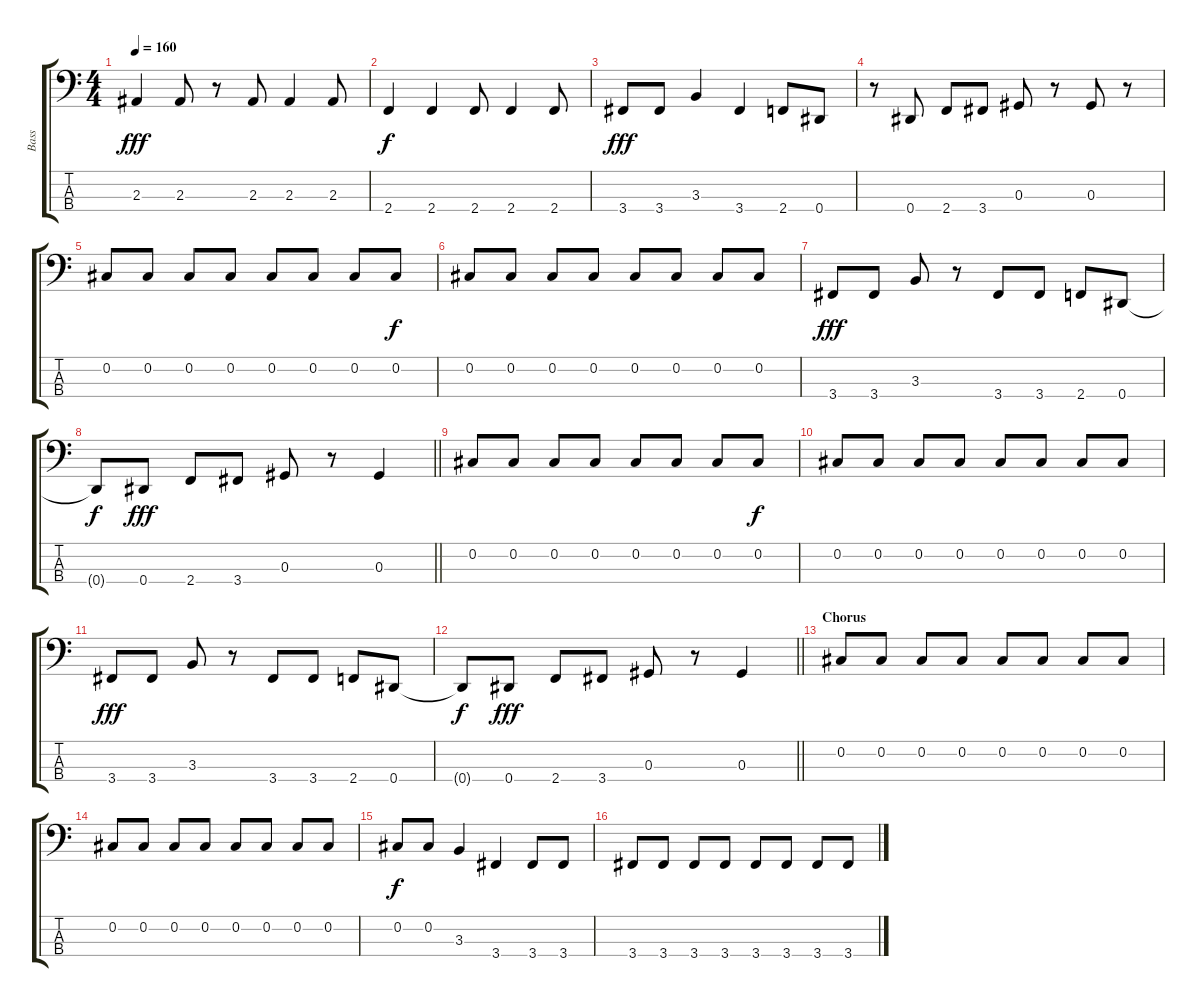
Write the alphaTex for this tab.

\track ("Bass" "Bass") {instrument electricbasspick}
\staff {score tabs}
\tuning (Gb2 Db2 Ab1 Eb1) {hide}
\ts (4 4)
\tempo 160
\clef f4
\ks c
2.3.4{dy fff} 2.3.8 r.8 2.3.8 2.3.4 2.3.8 |
2.4.4{dy f} 2.4.4 2.4.8 2.4.4 2.4.8 |
3.4.8{dy fff} 3.4.8 3.3.4 3.4.4 2.4.8 0.4.8 |
r.8 0.4.8 2.4.8 3.4.8 0.3.8 r.8 0.3.8 r.8 |
0.2.8 0.2.8 0.2.8 0.2.8 0.2.8 0.2.8 0.2.8 0.2.8{dy f} |
0.2.8 0.2.8 0.2.8 0.2.8 0.2.8 0.2.8 0.2.8 0.2.8 |
3.4.8{dy fff} 3.4.8 3.3.8 r.8 3.4.8 3.4.8 2.4.8 0.4.8 |
\barLineRight lightlight
0.4{t}.8{dy f} 0.4.8{dy fff} 2.4.8 3.4.8 0.3.8 r.8 0.3.4 |
0.2.8 0.2.8 0.2.8 0.2.8 0.2.8 0.2.8 0.2.8 0.2.8{dy f} |
0.2.8 0.2.8 0.2.8 0.2.8 0.2.8 0.2.8 0.2.8 0.2.8 |
3.4.8{dy fff} 3.4.8 3.3.8 r.8 3.4.8 3.4.8 2.4.8 0.4.8 |
\barLineRight lightlight
0.4{t}.8{dy f} 0.4.8{dy fff} 2.4.8 3.4.8 0.3.8 r.8 0.3.4 |
\section ("" "Chorus")
0.2.8 0.2.8 0.2.8 0.2.8 0.2.8 0.2.8 0.2.8 0.2.8 |
0.2.8 0.2.8 0.2.8 0.2.8 0.2.8 0.2.8 0.2.8 0.2.8 |
0.2.8{dy f} 0.2.8 3.3.4 3.4.4 3.4.8 3.4.8 |
3.4.8 3.4.8 3.4.8 3.4.8 3.4.8 3.4.8 3.4.8 3.4.8
